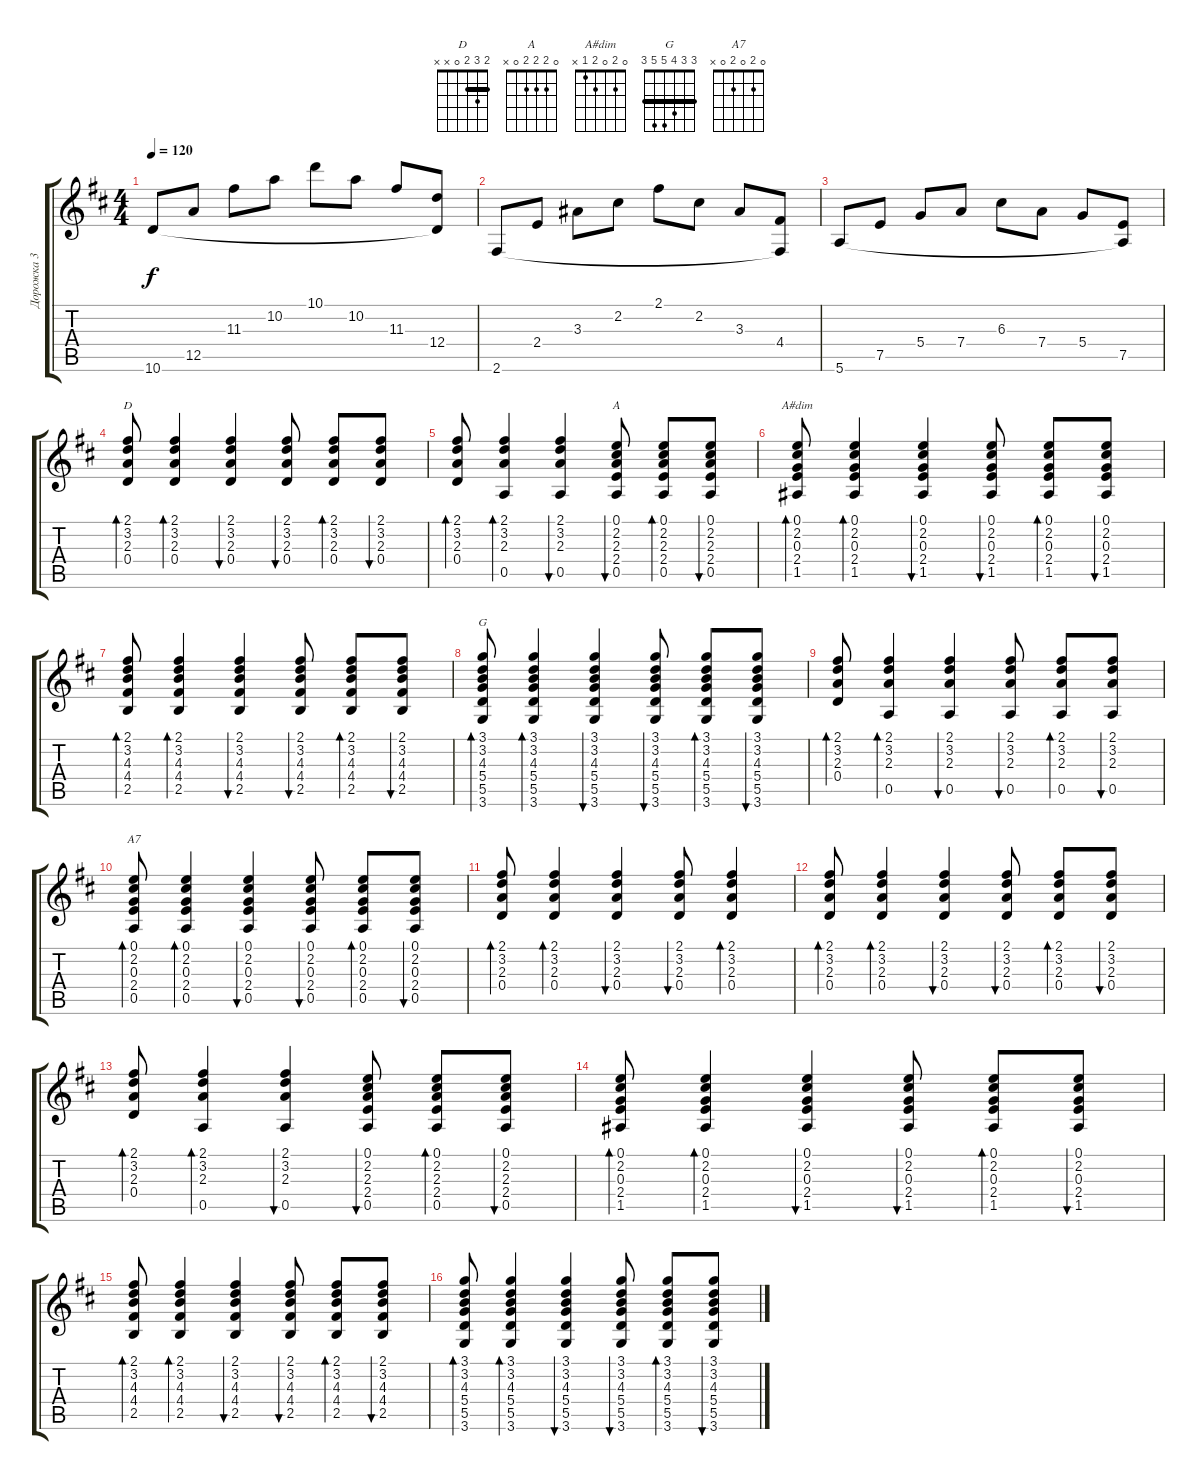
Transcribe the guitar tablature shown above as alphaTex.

\track ("Дорожка 3" "Дорожка 3") {instrument electricguitarjazz}
\staff {score tabs}
\tuning (E4 B3 G3 D3 A2 E2) {hide}
\chord ("D" 2 3 2 0 x x) {barre 2}
\chord ("A" 0 2 2 2 0 x)
\chord ("A#dim" 0 2 0 2 1 x)
\chord ("G" 3 3 4 5 5 3) {barre 3}
\chord ("A7" 0 2 0 2 0 x)
\ts (4 4)
\tempo 120
\clef g2
\ks d
10.6.8{dy f} 12.5.8 11.3.8 10.2.8 10.1.8 10.2.8 11.3.8 (12.4 10.6{t}).8 |
2.6.8 2.4.8 3.3.8 2.2.8 2.1.8 2.2.8 3.3.8 (4.4 2.6{t}).8 |
5.6.8 7.5.8 5.4.8 7.4.8 6.3.8 7.4.8 5.4.8 (7.5 5.6{t}).8 |
(2.1 3.2 2.3 0.4).8{bd 30 ch "D"} (2.1 3.2 2.3 0.4).4{bd 30} (2.1 3.2 2.3 0.4).4{bu 30} (2.1 3.2 2.3 0.4).8{bu 30} (2.1 3.2 2.3 0.4).8{bd 30} (2.1 3.2 2.3 0.4).8{bu 30} |
(2.1 3.2 2.3 0.4).8{bd 30} (2.1 3.2 2.3 0.5).4{bd 30} (2.1 3.2 2.3 0.5).4{bu 60} (0.1 2.2 2.3 2.4 0.5).8{bu 60 ch "A"} (0.1 2.2 2.3 2.4 0.5).8{bd 60} (0.1 2.2 2.3 2.4 0.5).8{bu 60} |
(0.1 2.2 0.3 2.4 1.5).8{bd 60 ch "A#dim"} (0.1 2.2 0.3 2.4 1.5).4{bd 60} (0.1 2.2 0.3 2.4 1.5).4{bu 60} (0.1 2.2 0.3 2.4 1.5).8{bu 60} (0.1 2.2 0.3 2.4 1.5).8{bd 60} (0.1 2.2 0.3 2.4 1.5).8{bu 60} |
(2.1 3.2 4.3 4.4 2.5).8{bd 60} (2.1 3.2 4.3 4.4 2.5).4{bd 60} (2.1 3.2 4.3 4.4 2.5).4{bu 60} (2.1 3.2 4.3 4.4 2.5).8{bu 60} (2.1 3.2 4.3 4.4 2.5).8{bd 60} (2.1 3.2 4.3 4.4 2.5).8{bu 60} |
(3.1 3.2 4.3 5.4 5.5 3.6).8{bd 60 ch "G"} (3.1 3.2 4.3 5.4 5.5 3.6).4{bd 60} (3.1 3.2 4.3 5.4 5.5 3.6).4{bu 60} (3.1 3.2 4.3 5.4 5.5 3.6).8{bu 60} (3.1 3.2 4.3 5.4 5.5 3.6).8{bd 60} (3.1 3.2 4.3 5.4 5.5 3.6).8{bu 60} |
(2.1 3.2 2.3 0.4).8{bd 30} (2.1 3.2 2.3 0.5).4{bd 30} (2.1 3.2 2.3 0.5).4{bu 60} (2.1 3.2 2.3 0.5).8{bu 60} (2.1 3.2 2.3 0.5).8{bd 60} (2.1 3.2 2.3 0.5).8{bu 60} |
(0.1 2.2 0.3 2.4 0.5).8{bd 60 ch "A7"} (0.1 2.2 0.3 2.4 0.5).4{bd 60} (0.1 2.2 0.3 2.4 0.5).4{bu 60} (0.1 2.2 0.3 2.4 0.5).8{bu 60} (0.1 2.2 0.3 2.4 0.5).8{bd 60} (0.1 2.2 0.3 2.4 0.5).8{bu 60} |
(2.1 3.2 2.3 0.4).8{bd 30} (2.1 3.2 2.3 0.4).4{bd 30} (2.1 3.2 2.3 0.4).4{bu 30} (2.1 3.2 2.3 0.4).8{bu 30} (2.1 3.2 2.3 0.4).4{bd 30} |
(2.1 3.2 2.3 0.4).8{bd 30} (2.1 3.2 2.3 0.4).4{bd 30} (2.1 3.2 2.3 0.4).4{bu 30} (2.1 3.2 2.3 0.4).8{bu 30} (2.1 3.2 2.3 0.4).8{bd 30} (2.1 3.2 2.3 0.4).8{bu 30} |
(2.1 3.2 2.3 0.4).8{bd 30} (2.1 3.2 2.3 0.5).4{bd 30} (2.1 3.2 2.3 0.5).4{bu 60} (0.1 2.2 2.3 2.4 0.5).8{bu 60} (0.1 2.2 2.3 2.4 0.5).8{bd 60} (0.1 2.2 2.3 2.4 0.5).8{bu 60} |
(0.1 2.2 0.3 2.4 1.5).8{bd 60} (0.1 2.2 0.3 2.4 1.5).4{bd 60} (0.1 2.2 0.3 2.4 1.5).4{bu 60} (0.1 2.2 0.3 2.4 1.5).8{bu 60} (0.1 2.2 0.3 2.4 1.5).8{bd 60} (0.1 2.2 0.3 2.4 1.5).8{bu 60} |
(2.1 3.2 4.3 4.4 2.5).8{bd 60} (2.1 3.2 4.3 4.4 2.5).4{bd 60} (2.1 3.2 4.3 4.4 2.5).4{bu 60} (2.1 3.2 4.3 4.4 2.5).8{bu 60} (2.1 3.2 4.3 4.4 2.5).8{bd 60} (2.1 3.2 4.3 4.4 2.5).8{bu 60} |
(3.1 3.2 4.3 5.4 5.5 3.6).8{bd 60} (3.1 3.2 4.3 5.4 5.5 3.6).4{bd 60} (3.1 3.2 4.3 5.4 5.5 3.6).4{bu 60} (3.1 3.2 4.3 5.4 5.5 3.6).8{bu 60} (3.1 3.2 4.3 5.4 5.5 3.6).8{bd 60} (3.1 3.2 4.3 5.4 5.5 3.6).8{bu 60}
